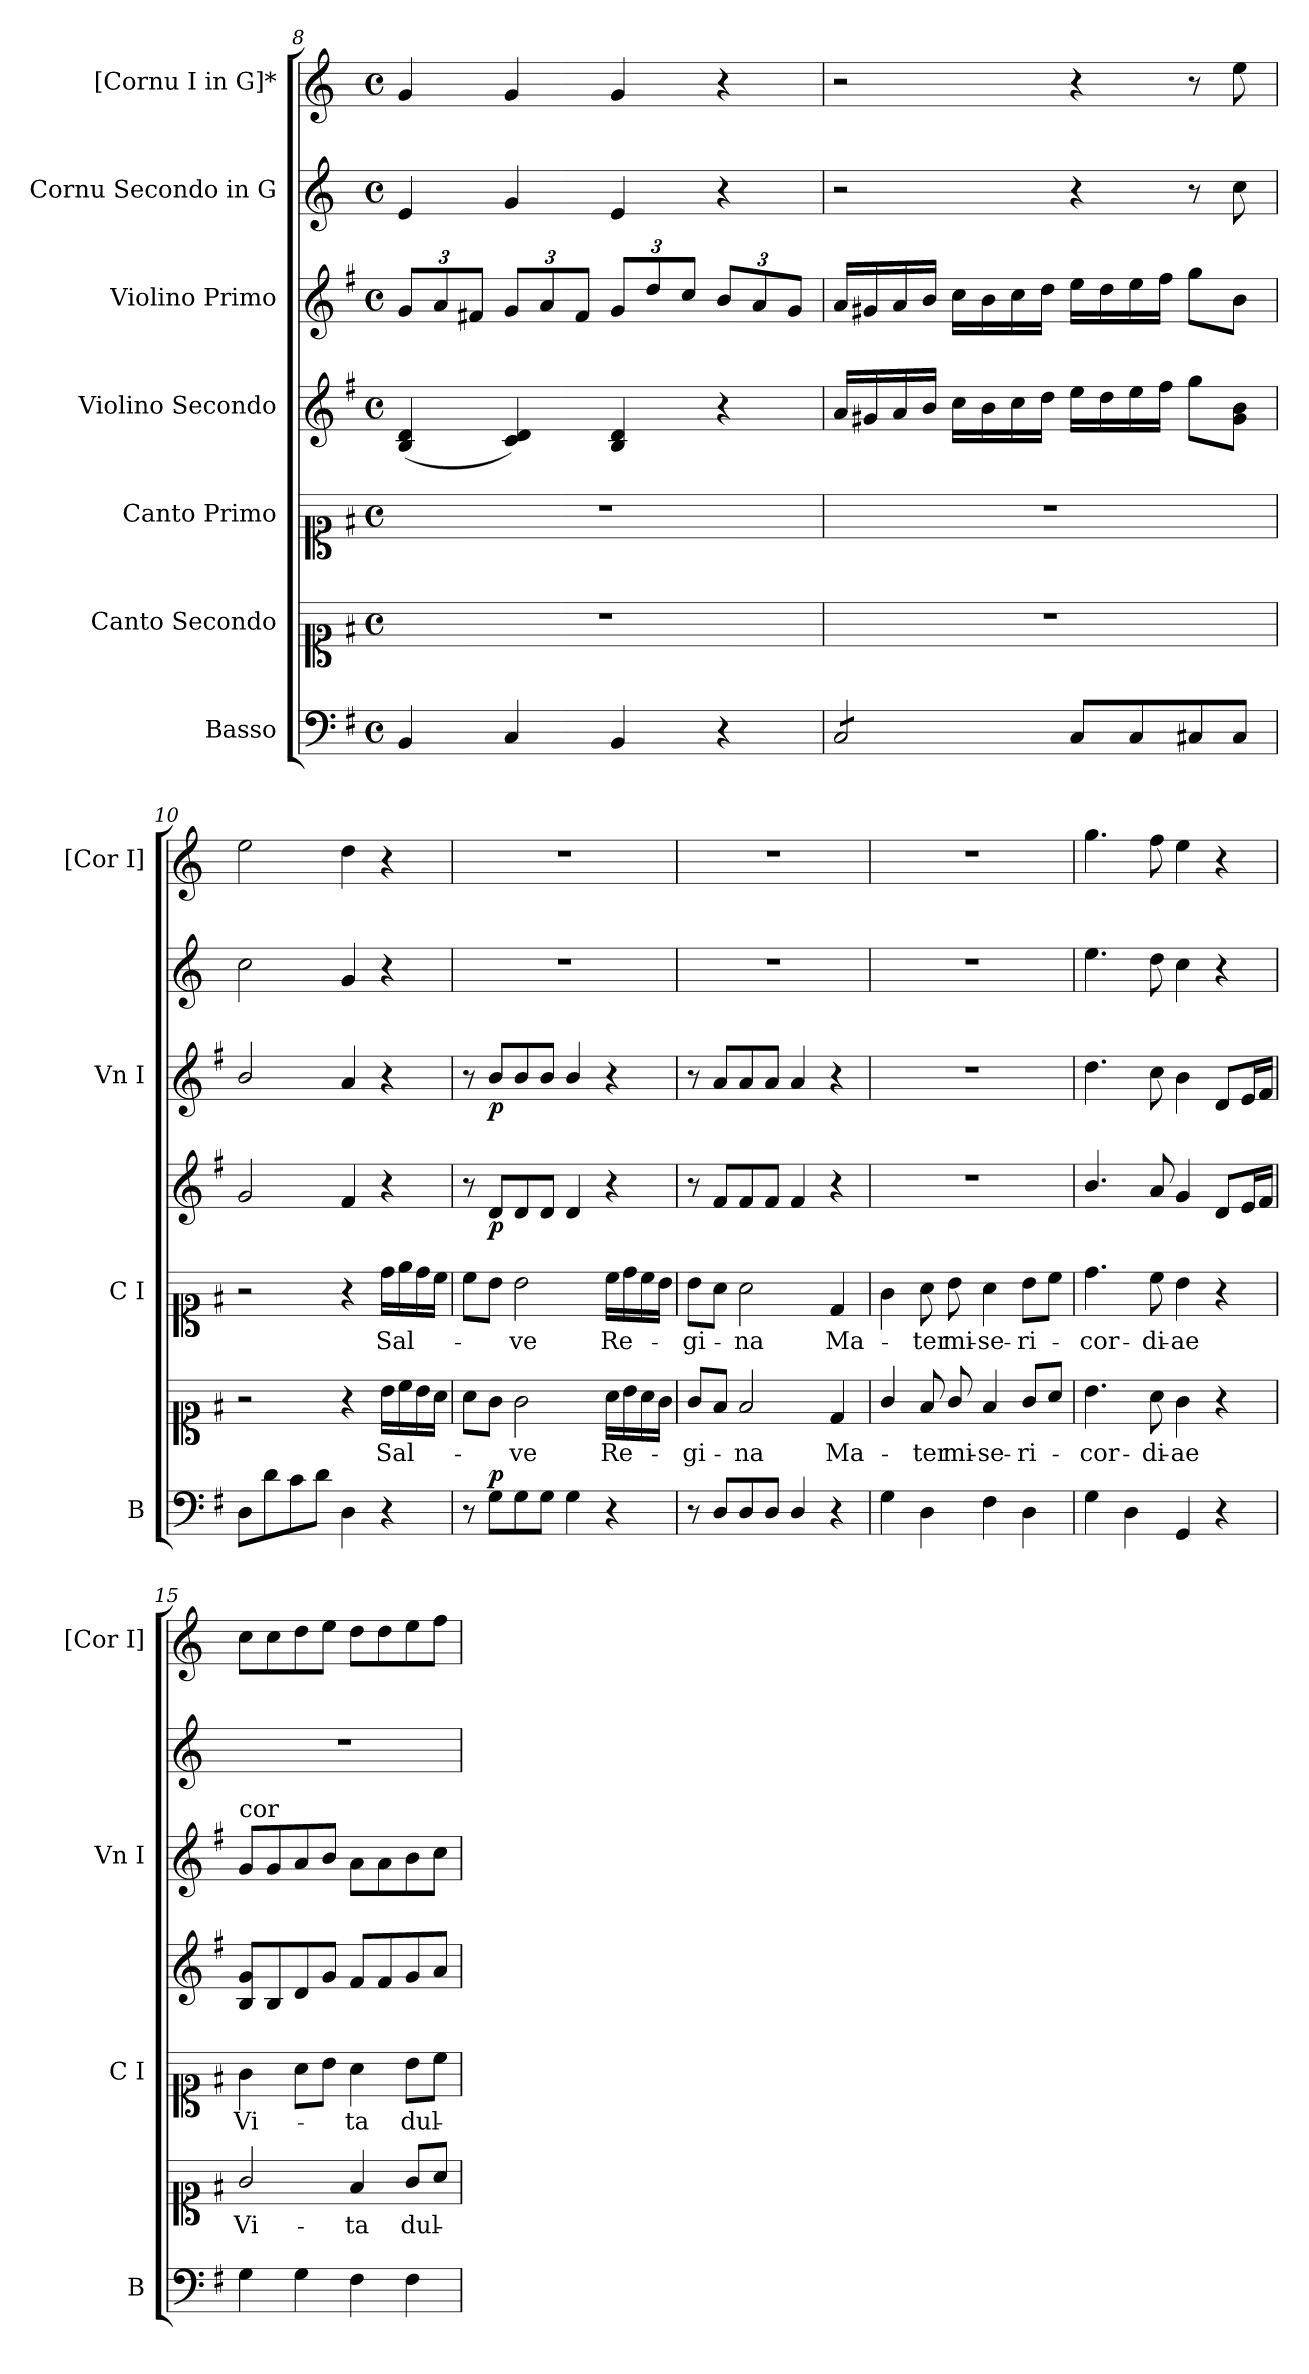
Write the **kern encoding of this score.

**kern	**dynam	**kern	**text	**kern	**text	**kern	**dynam	**kern	**dynam	**kern	**kern
*part7	*part7	*part6	*part6	*part5	*part5	*part4	*part4	*part3	*part3	*part2	*part1
*staff7	*staff7	*staff6	*staff6	*staff5	*staff5	*staff4	*staff4	*staff3	*staff3	*staff2	*staff1
*I"Basso	*	*I"Canto Secondo	*	*I"Canto Primo	*	*I"Violino Secondo	*	*I"Violino Primo	*	*I"Cornu Secondo in G	*I"[Cornu I in G]*
*I'B	*	*	*	*I'C I	*	*	*	*I'Vn I	*	*	*I'[Cor I]
*clefF4	*	*clefC1	*	*clefC1	*	*clefG2	*	*clefG2	*	*clefG2	*clefG2
*	*	*	*	*	*	*	*	*	*	*ITrd3c5	*ITrd3c5
*k[f#]	*	*k[f#]	*	*k[f#]	*	*k[f#]	*	*k[f#]	*	*k[f#]	*k[f#]
*M4/4	*	*M4/4	*	*M4/4	*	*M4/4	*	*M4/4	*	*M4/4	*M4/4
*met(c)	*	*met(c)	*	*met(c)	*	*met(c)	*	*met(c)	*	*met(c)	*met(c)
=8	=8	=8	=8	=8	=8	=8	=8	=8	=8	=8	=8
4BB	.	1r	.	1r	.	(<4B 4d	.	12gL	.	4B	4d
.	.	.	.	.	.	.	.	12a	.	.	.
.	.	.	.	.	.	.	.	12f#XJ	.	.	.
4C	.	.	.	.	.	4c 4d)	.	12gL	.	4d	4d
.	.	.	.	.	.	.	.	12a	.	.	.
.	.	.	.	.	.	.	.	12f#J	.	.	.
4BB	.	.	.	.	.	4B 4d	.	12g/L	.	4B	4d
.	.	.	.	.	.	.	.	12dd	.	.	.
.	.	.	.	.	.	.	.	12ccJ	.	.	.
4r	.	.	.	.	.	4r	.	12b/L	.	4r	4r
.	.	.	.	.	.	.	.	12a	.	.	.
.	.	.	.	.	.	.	.	12gJ	.	.	.
=9	=9	=9	=9	=9	=9	=9	=9	=9	=9	=9	=9
*tremolo	*	*	*	*	*	*	*	*	*	*	*
8CL	.	1r	.	1r	.	16aLL	.	16aLL	.	2r	2r
.	.	.	.	.	.	16g#X	.	16g#X	.	.	.
8C	.	.	.	.	.	16a	.	16a	.	.	.
.	.	.	.	.	.	16bJJ	.	16bJJ	.	.	.
8C	.	.	.	.	.	16ccLL	.	16ccLL	.	.	.
.	.	.	.	.	.	16b	.	16b	.	.	.
8CJ	.	.	.	.	.	16cc	.	16cc	.	.	.
*Xtremolo	*	*	*	*	*	*	*	*	*	*	*
.	.	.	.	.	.	16ddJJ	.	16ddJJ	.	.	.
8CL	.	.	.	.	.	16eeLL	.	16eeLL	.	4r	4r
.	.	.	.	.	.	16dd	.	16dd	.	.	.
8C	.	.	.	.	.	16ee	.	16ee	.	.	.
.	.	.	.	.	.	16ff#JJ	.	16ff#JJ	.	.	.
8C#X	.	.	.	.	.	8ggL	.	8ggL	.	8r	8r
8C#J	.	.	.	.	.	8g# 8bJ	.	8bJ	.	8g	8b
=10	=10	=10	=10	=10	=10	=10	=10	=10	=10	=10	=10
8DL	.	2r	.	2r	.	2g	.	2b/	.	2g	2b
8d	.	.	.	.	.	.	.	.	.	.	.
8c	.	.	.	.	.	.	.	.	.	.	.
8dJ	.	.	.	.	.	.	.	.	.	.	.
4D	.	4r	.	4r	.	4f#	.	4a	.	4d	4a
4r	.	16bLL	Sal-	16ddLL	Sal-	4r	.	4r	.	4r	4r
.	.	16cc	.	16ee	.	.	.	.	.	.	.
.	.	16b	.	16dd	.	.	.	.	.	.	.
.	.	16aJJ	.	16ccJJ	.	.	.	.	.	.	.
=11	=11	=11	=11	=11	=11	=11	=11	=11	=11	=11	=11
8r	.	8aL	.	8ccL	.	8r	.	8r	.	1r	1r
!	!LO:DY:a	!	!	!	!	!	!	!	!	!	!
8GL	p	8gJ	.	8bJ	.	8dL	p	8b/L	p	.	.
8G	.	2g	-ve	2b	-ve	8d	.	8b	.	.	.
8GJ	.	.	.	.	.	8dJ	.	8bJ	.	.	.
4G	.	.	.	.	.	4d	.	4b/	.	.	.
4r	.	16aLL	Re-	16ccLL	Re-	4r	.	4r	.	.	.
.	.	16b	.	16dd	.	.	.	.	.	.	.
.	.	16a	.	16cc	.	.	.	.	.	.	.
.	.	16gJJ	.	16bJJ	.	.	.	.	.	.	.
=12	=12	=12	=12	=12	=12	=12	=12	=12	=12	=12	=12
8r	.	8gL	-gi-	8bL	-gi-	8r	.	8r	.	1r	1r
8D/L	.	8f#J	.	8aJ	.	8f#L	.	8aL	.	.	.
8D	.	2f#	-na	2a	-na	8f#	.	8a	.	.	.
8DJ	.	.	.	.	.	8f#J	.	8aJ	.	.	.
4D/	.	.	.	.	.	4f#	.	4a	.	.	.
4r	.	4d	Ma-	4d	Ma-	4r	.	4r	.	.	.
=13	=13	=13	=13	=13	=13	=13	=13	=13	=13	=13	=13
4G	.	4g/	.	4g	.	1r	.	1r	.	1r	1r
4D	.	8f#	-ter	8a	-ter	.	.	.	.	.	.
.	.	8g/	mi-	8b	mi-	.	.	.	.	.	.
4F#	.	4f#	-se-	4a	-se-	.	.	.	.	.	.
4D	.	8g/L	-ri-	8bL	-ri-	.	.	.	.	.	.
.	.	8aJ	.	8ccJ	.	.	.	.	.	.	.
=14	=14	=14	=14	=14	=14	=14	=14	=14	=14	=14	=14
4G	.	4.b	-cor-	4.dd	-cor-	4.b/	.	4.dd	.	4.b	4.dd
4D	.	.	.	.	.	.	.	.	.	.	.
.	.	8a	-di-	8cc	-di-	8a	.	8cc	.	8a	8cc
4GG	.	4g	-ae	4b	-ae	4g	.	4b	.	4g	4b
4r	.	4r	.	4r	.	8dL	.	8dL	.	4r	4r
.	.	.	.	.	.	16eL	.	16eL	.	.	.
.	.	.	.	.	.	16f#JJ	.	16f#JJ	.	.	.
=15	=15	=15	=15	=15	=15	=15	=15	=15	=15	=15	=15
!	!	!	!	!	!	!	!	!LO:TX:a:t=cor	!	!	!
4G	.	2g/	Vi-	4g	Vi-	8B 8gL	.	8gL	.	1r	8gL
.	.	.	.	.	.	8B	.	8g	.	.	8g
4G	.	.	.	8aL	.	8d	.	8a	.	.	8a
.	.	.	.	8bJ	.	8gJ	.	8bJ	.	.	8bJ
4F#	.	4f#	-ta	4a	-ta	8f#L	.	8aL	.	.	8aL
.	.	.	.	.	.	8f#	.	8a	.	.	8a
4F#	.	8g/L	dul-	8bL	dul-	8g	.	8b	.	.	8b
.	.	8aJ	.	8ccJ	.	8aJ	.	8ccJ	.	.	8ccJ
=	=	=	=	=	=	=	=	=	=	=	=
*-	*-	*-	*-	*-	*-	*-	*-	*-	*-	*-	*-
